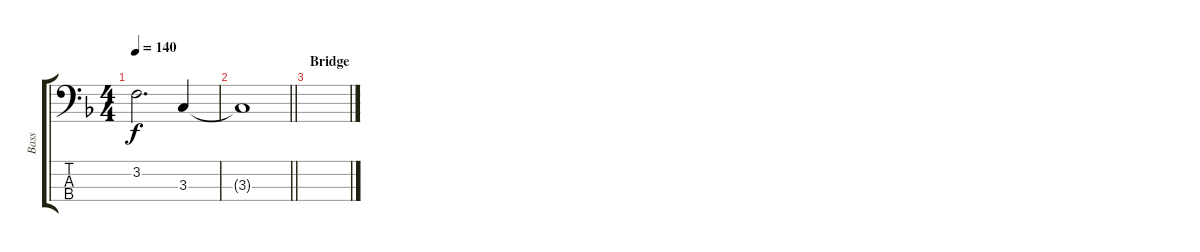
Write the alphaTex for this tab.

\track ("Bass" "Bass") {instrument electricbassfinger}
\staff {score tabs}
\tuning (G2 D2 A1 E1) {hide}
\ts (4 4)
\tempo 140
\clef f4
\ks f
3.2.2{d dy f} 3.3.4 |
\barLineRight lightlight
3.3{t}.1 |
\section ("" "Bridge")
